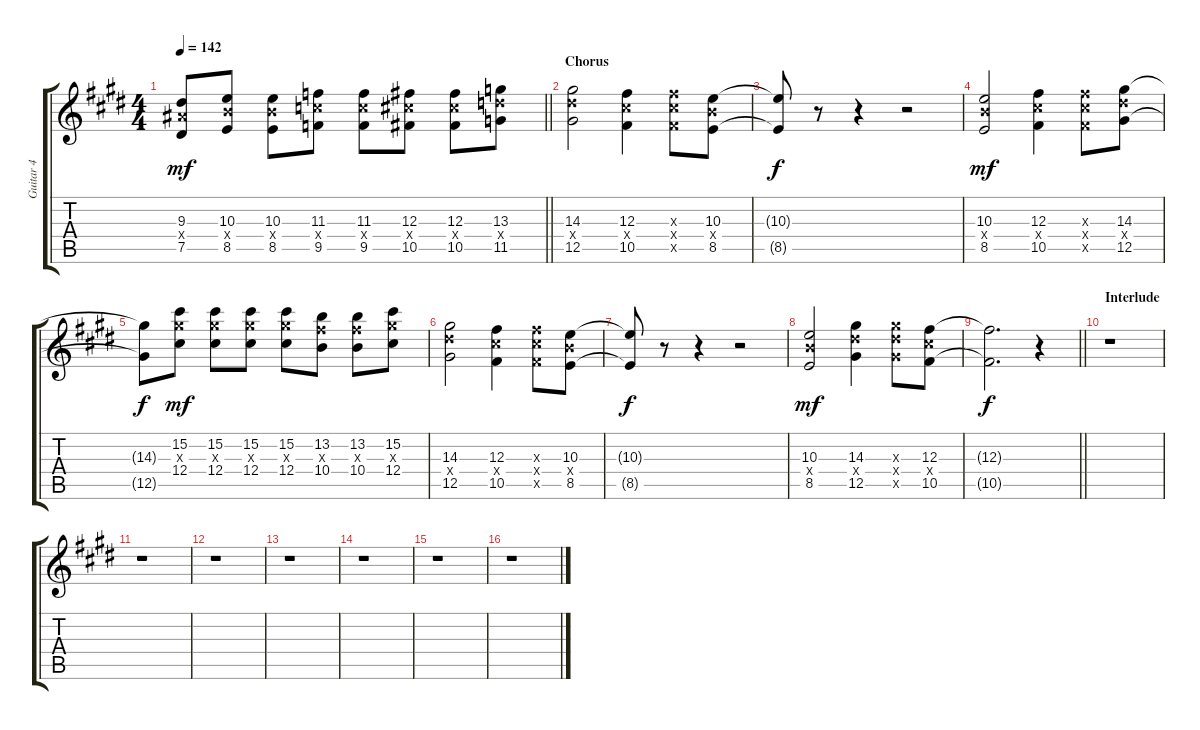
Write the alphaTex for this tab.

\track ("Guitar 4" "Guitar 4") {instrument distortionguitar}
\staff {score tabs}
\tuning (Eb4 Bb3 Gb3 Db3 Ab2 Db2) {hide}
\ts (4 4)
\tempo 142
\clef g2
\barLineRight lightlight
\ks c#minor
(9.3 9.4{x} 7.5).8{dy mf} (10.3 10.4{x} 8.5).8 (10.3 10.4{x} 8.5).8 (11.3 11.4{x} 9.5).8 (11.3 11.4{x} 9.5).8 (12.3 12.4{x} 10.5).8 (12.3 12.4{x} 10.5).8 (13.3 13.4{x} 11.5).8 |
\section ("" "Chorus")
(14.3 14.4{x} 12.5).2 (12.3 12.4{x} 10.5).4 (12.3{x} 12.4{x} 10.5{x}).8 (10.3 10.4{x} 8.5).8 |
(10.3{t} 8.5{t}).8{dy f} r.8 r.4 r.2 |
(10.3 10.4{x} 8.5).2{dy mf} (12.3 12.4{x} 10.5).4 (12.3{x} 12.4{x} 10.5{x}).8 (14.3 14.4{x} 12.5).8 |
(14.3{t} 12.5{t}).8{dy f} (15.2 14.3{x} 12.4).8{dy mf} (15.2 14.3{x} 12.4).8 (15.2 14.3{x} 12.4).8 (15.2 14.3{x} 12.4).8 (13.2 12.3{x} 10.4).8 (13.2 12.3{x} 10.4).8 (15.2 14.3{x} 12.4).8 |
(14.3 14.4{x} 12.5).2 (12.3 12.4{x} 10.5).4 (12.3{x} 12.4{x} 10.5{x}).8 (10.3 10.4{x} 8.5).8 |
(10.3{t} 8.5{t}).8{dy f} r.8 r.4 r.2 |
(10.3 10.4{x} 8.5).2{dy mf} (14.3 14.4{x} 12.5).4 (14.3{x} 14.4{x} 12.5{x}).8 (12.3 12.4{x} 10.5).8 |
\barLineRight lightlight
(12.3{t} 10.5{t}).2{d dy f} r.4 |
\section ("" "Interlude")
r.1 |
r.1 |
r.1 |
r.1 |
r.1 |
r.1 |
r.1
